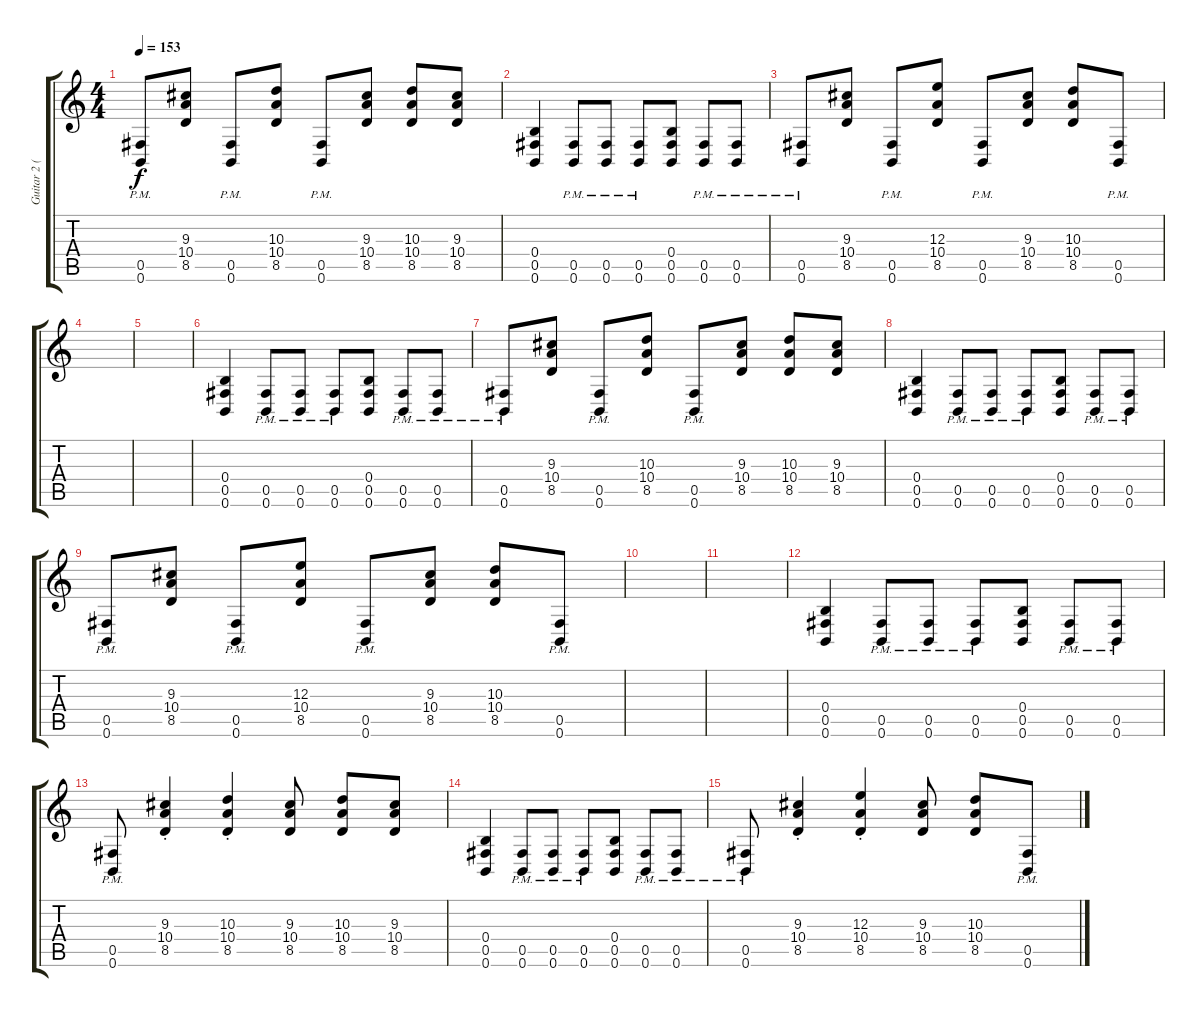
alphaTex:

\track ("Guitar 2 (Distortion)" "Guitar 2 (") {instrument distortionguitar}
\staff {score tabs}
\tuning (Db4 Ab3 E3 B2 Gb2 B1) {hide}
\ts (4 4)
\tempo 153
\clef g2
\ks c
(0.5{pm} 0.6{pm}).8{dy f} (9.3 10.4 8.5).8 (0.5{pm} 0.6{pm}).8 (10.3 10.4 8.5).8 (0.5{pm} 0.6{pm}).8 (9.3 10.4 8.5).8 (10.3 10.4 8.5).8 (9.3 10.4 8.5).8 |
(0.4 0.5 0.6).4 (0.5{pm} 0.6{pm}).8 (0.5{pm} 0.6{pm}).8 (0.5{pm} 0.6{pm}).8 (0.4 0.5 0.6).8 (0.5{pm} 0.6{pm}).8 (0.5{pm} 0.6{pm}).8 |
(0.5{pm} 0.6{pm}).8 (9.3 10.4 8.5).8 (0.5{pm} 0.6{pm}).8 (12.3 10.4 8.5).8 (0.5{pm} 0.6{pm}).8 (9.3 10.4 8.5).8 (10.3 10.4 8.5).8 (0.5{pm} 0.6{pm}).8 |
|
|
(0.4 0.5 0.6).4 (0.5{pm} 0.6{pm}).8 (0.5{pm} 0.6{pm}).8 (0.5{pm} 0.6{pm}).8 (0.4 0.5 0.6).8 (0.5{pm} 0.6{pm}).8 (0.5{pm} 0.6{pm}).8 |
(0.5{pm} 0.6{pm}).8 (9.3 10.4 8.5).8 (0.5{pm} 0.6{pm}).8 (10.3 10.4 8.5).8 (0.5{pm} 0.6{pm}).8 (9.3 10.4 8.5).8 (10.3 10.4 8.5).8 (9.3 10.4 8.5).8 |
(0.4 0.5 0.6).4 (0.5{pm} 0.6{pm}).8 (0.5{pm} 0.6{pm}).8 (0.5{pm} 0.6{pm}).8 (0.4 0.5 0.6).8 (0.5{pm} 0.6{pm}).8 (0.5{pm} 0.6{pm}).8 |
(0.5{pm} 0.6{pm}).8 (9.3 10.4 8.5).8 (0.5{pm} 0.6{pm}).8 (12.3 10.4 8.5).8 (0.5{pm} 0.6{pm}).8 (9.3 10.4 8.5).8 (10.3 10.4 8.5).8 (0.5{pm} 0.6{pm}).8 |
|
|
(0.4 0.5 0.6).4 (0.5{pm} 0.6{pm}).8 (0.5{pm} 0.6{pm}).8 (0.5{pm} 0.6{pm}).8 (0.4 0.5 0.6).8 (0.5{pm} 0.6{pm}).8 (0.5{pm} 0.6{pm}).8 |
(0.5{pm} 0.6{pm}).8 (9.3{st} 10.4{st} 8.5{st}).4 (10.3{st} 10.4{st} 8.5{st}).4 (9.3 10.4 8.5).8 (10.3 10.4 8.5).8 (9.3 10.4 8.5).8 |
(0.4 0.5 0.6).4 (0.5{pm} 0.6{pm}).8 (0.5{pm} 0.6{pm}).8 (0.5{pm} 0.6{pm}).8 (0.4 0.5 0.6).8 (0.5{pm} 0.6{pm}).8 (0.5{pm} 0.6{pm}).8 |
(0.5{pm} 0.6{pm}).8 (9.3{st} 10.4{st} 8.5{st}).4 (12.3{st} 10.4{st} 8.5{st}).4 (9.3 10.4 8.5).8 (10.3 10.4 8.5).8 (0.5{pm} 0.6{pm}).8
